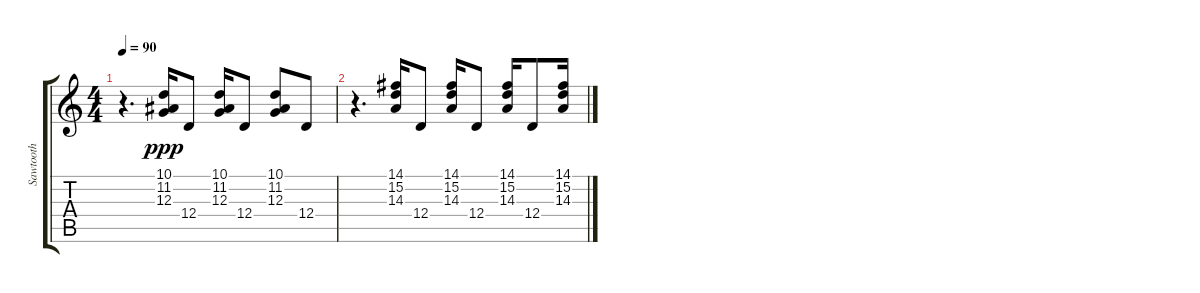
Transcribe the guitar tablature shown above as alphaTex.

\track ("Sawtooth" "Sawtooth") {instrument lead2sawtooth}
\staff {score tabs}
\tuning (E4 B3 G3 D3 A2 E2) {hide}
\ts (4 4)
\tempo 90
\clef g2
\ks c
r.4{d dy f} (10.1 11.2 12.3).16{dy ppp balance 0} 12.4.8 (10.1 11.2 12.3).16{balance 16} 12.4.8 (10.1 11.2 12.3).8{balance 0} 12.4.8 |
r.4{d} (14.1 15.2 14.3).16{balance 16} 12.4.8 (14.1 15.2 14.3).16{balance 0} 12.4.8 (14.1 15.2 14.3).16{balance 16} 12.4.8 (14.1 15.2 14.3).16{balance 0}
